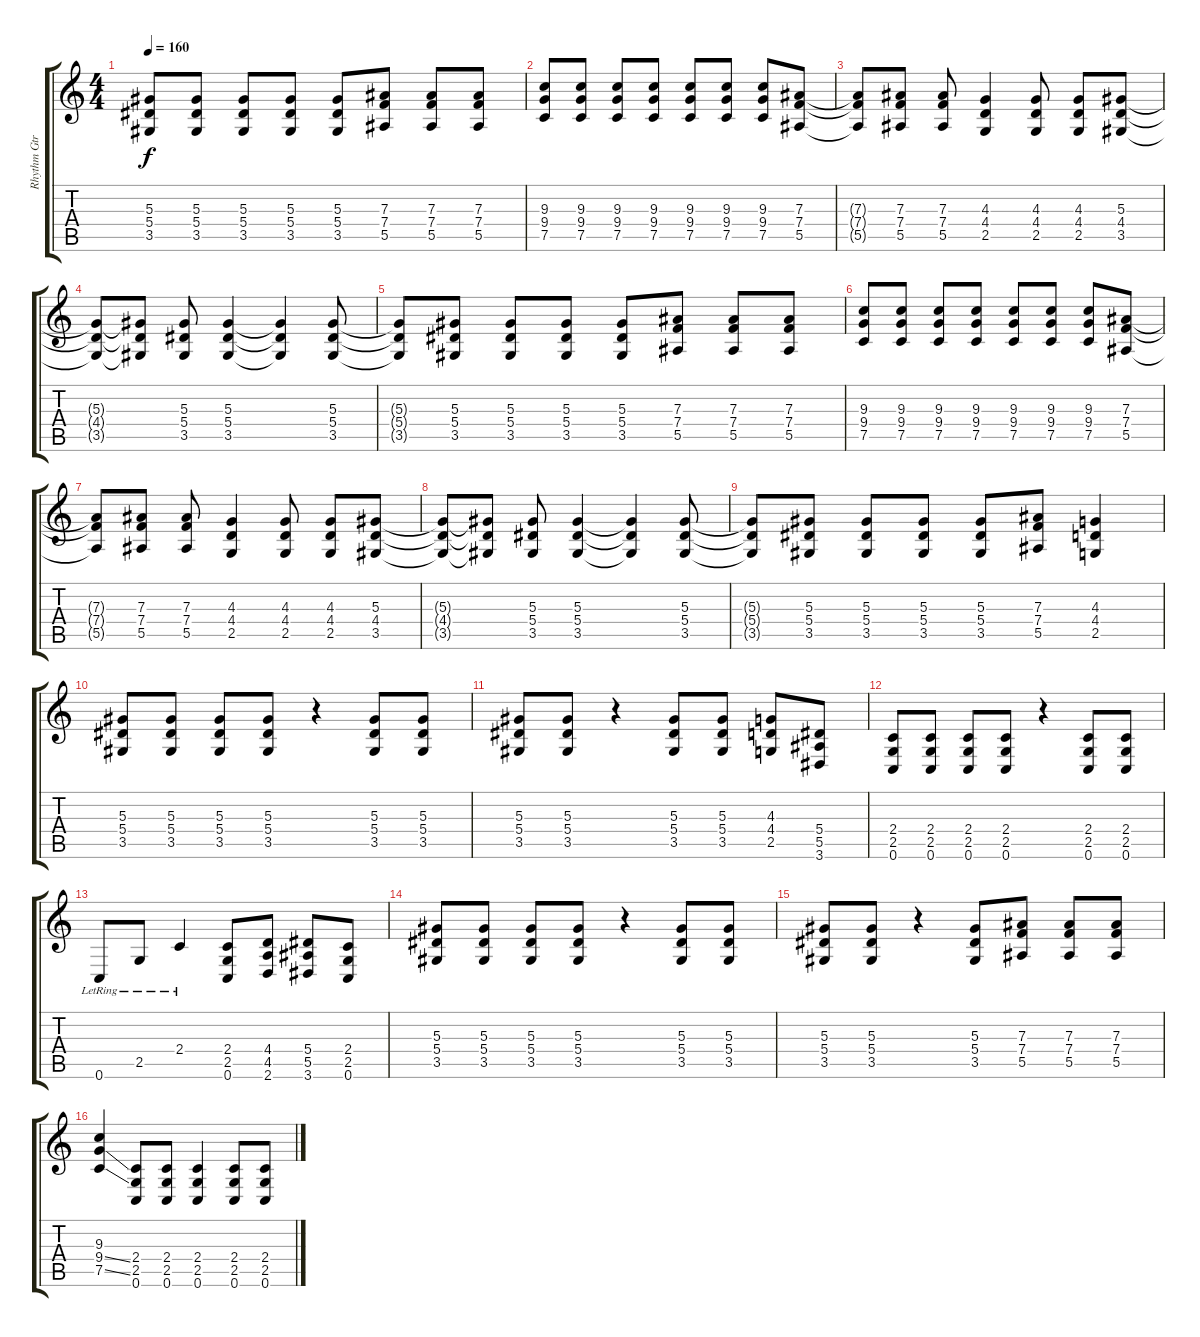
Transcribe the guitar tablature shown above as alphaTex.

\track ("Rhythm Gtr" "Rhythm Gtr") {instrument distortionguitar}
\staff {score tabs}
\tuning (C4 G3 Eb3 Bb2 F2 C2) {hide}
\ts (4 4)
\tempo 160
\clef g2
\ks c
(5.3{t} 5.4{t} 3.5{t}).8{dy f} (5.3 5.4 3.5).8 (5.3 5.4 3.5).8 (5.3 5.4 3.5).8 (5.3 5.4 3.5).8 (7.3 7.4 5.5).8 (7.3 7.4 5.5).8 (7.3 7.4 5.5).8 |
(9.3 9.4 7.5).8 (9.3 9.4 7.5).8 (9.3 9.4 7.5).8 (9.3 9.4 7.5).8 (9.3 9.4 7.5).8 (9.3 9.4 7.5).8 (9.3 9.4 7.5).8 (7.3 7.4 5.5).8 |
(7.3{t} 7.4{t} 5.5{t}).8 (7.3 7.4 5.5).8 (7.3 7.4 5.5).8 (4.3 4.4 2.5).4 (4.3 4.4 2.5).8 (4.3 4.4 2.5).8 (5.3 4.4 3.5).8 |
(5.3{t} 4.4{t} 3.5{t}).8 (5.3{t} 4.4{t} 3.5{t}).8 (5.3 5.4 3.5).8 (5.3 5.4 3.5).4 (5.3{t} 5.4{t} 3.5{t}).4 (5.3 5.4 3.5).8 |
(5.3{t} 5.4{t} 3.5{t}).8 (5.3 5.4 3.5).8 (5.3 5.4 3.5).8 (5.3 5.4 3.5).8 (5.3 5.4 3.5).8 (7.3 7.4 5.5).8 (7.3 7.4 5.5).8 (7.3 7.4 5.5).8 |
(9.3 9.4 7.5).8 (9.3 9.4 7.5).8 (9.3 9.4 7.5).8 (9.3 9.4 7.5).8 (9.3 9.4 7.5).8 (9.3 9.4 7.5).8 (9.3 9.4 7.5).8 (7.3 7.4 5.5).8 |
(7.3{t} 7.4{t} 5.5{t}).8 (7.3 7.4 5.5).8 (7.3 7.4 5.5).8 (4.3 4.4 2.5).4 (4.3 4.4 2.5).8 (4.3 4.4 2.5).8 (5.3 4.4 3.5).8 |
(5.3{t} 4.4{t} 3.5{t}).8 (5.3{t} 4.4{t} 3.5{t}).8 (5.3 5.4 3.5).8 (5.3 5.4 3.5).4 (5.3{t} 5.4{t} 3.5{t}).4 (5.3 5.4 3.5).8 |
(5.3{t} 5.4{t} 3.5{t}).8 (5.3 5.4 3.5).8 (5.3 5.4 3.5).8 (5.3 5.4 3.5).8 (5.3 5.4 3.5).8 (7.3 7.4 5.5).8 (4.3 4.4 2.5).4 |
(5.3 5.4 3.5).8 (5.3 5.4 3.5).8 (5.3 5.4 3.5).8 (5.3 5.4 3.5).8 r.4 (5.3 5.4 3.5).8 (5.3 5.4 3.5).8 |
(5.3 5.4 3.5).8 (5.3 5.4 3.5).8 r.4 (5.3 5.4 3.5).8 (5.3 5.4 3.5).8 (4.3 4.4 2.5).8 (5.4 5.5 3.6).8 |
(2.4 2.5 0.6).8 (2.4 2.5 0.6).8 (2.4 2.5 0.6).8 (2.4 2.5 0.6).8 r.4 (2.4 2.5 0.6).8 (2.4 2.5 0.6).8 |
0.6{lr}.8 2.5{lr}.8 2.4{lr}.4 (2.4 2.5 0.6).8 (4.4 4.5 2.6).8 (5.4 5.5 3.6).8 (2.4 2.5 0.6).8 |
(5.3 5.4 3.5).8 (5.3 5.4 3.5).8 (5.3 5.4 3.5).8 (5.3 5.4 3.5).8 r.4 (5.3 5.4 3.5).8 (5.3 5.4 3.5).8 |
(5.3 5.4 3.5).8 (5.3 5.4 3.5).8 r.4 (5.3 5.4 3.5).8 (7.3 7.4 5.5).8 (7.3 7.4 5.5).8 (7.3 7.4 5.5).8 |
(9.3 9.4{ss} 7.5{ss}).4 (2.4 2.5 0.6).8 (2.4 2.5 0.6).8 (2.4 2.5 0.6).4 (2.4 2.5 0.6).8 (2.4 2.5 0.6).8
